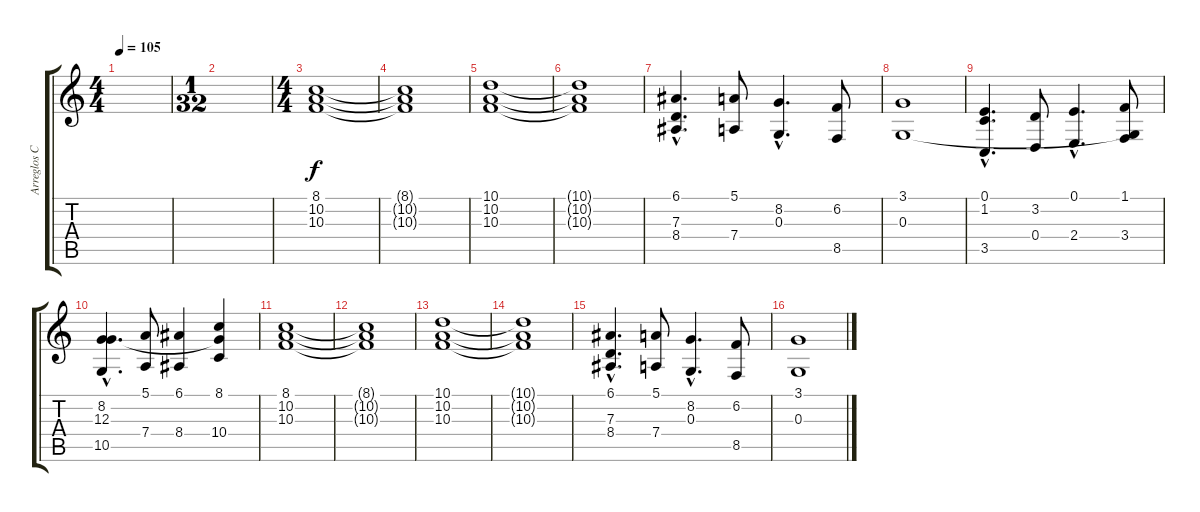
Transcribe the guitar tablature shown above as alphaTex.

\track ("Arreglos Cuerda" "Arreglos C") {instrument stringensemble1}
\staff {score tabs}
\tuning (E4 B3 G3 D3 A2 E2) {hide}
\ts (4 4)
\tempo 105
\clef g2
\ks c
|
\ts (1 32)
|
\ts (4 4)
(8.1 10.2 10.3).1 |
(8.1{t} 10.2{t} 10.3{t}).1 |
(10.1 10.2 10.3).1 |
(10.1{t} 10.2{t} 10.3{t}).1 |
(6.1{hac} 7.3{hac} 8.4{hac}).4{d} (5.1 7.4).8 (8.2{hac} 0.3{hac}).4{d} (6.2 8.5).8 |
(3.1 0.3).1 |
(0.1{hac} 1.2{hac} 3.5{hac}).4{d} (3.2 0.4).8 (0.1{hac} 2.4{hac}).4{d} (1.1 0.3{t} 3.4).8 |
(8.2{hac} 12.3{hac} 10.5{hac}).4{d} (5.1 7.4).8 (6.1 8.4).4 (8.1 8.2{t} 10.4).4 |
(8.1 10.2 10.3).1 |
(8.1{t} 10.2{t} 10.3{t}).1 |
(10.1 10.2 10.3).1 |
(10.1{t} 10.2{t} 10.3{t}).1 |
(6.1{hac} 7.3{hac} 8.4{hac}).4{d} (5.1 7.4).8 (8.2{hac} 0.3{hac}).4{d} (6.2 8.5).8 |
(3.1 0.3).1
